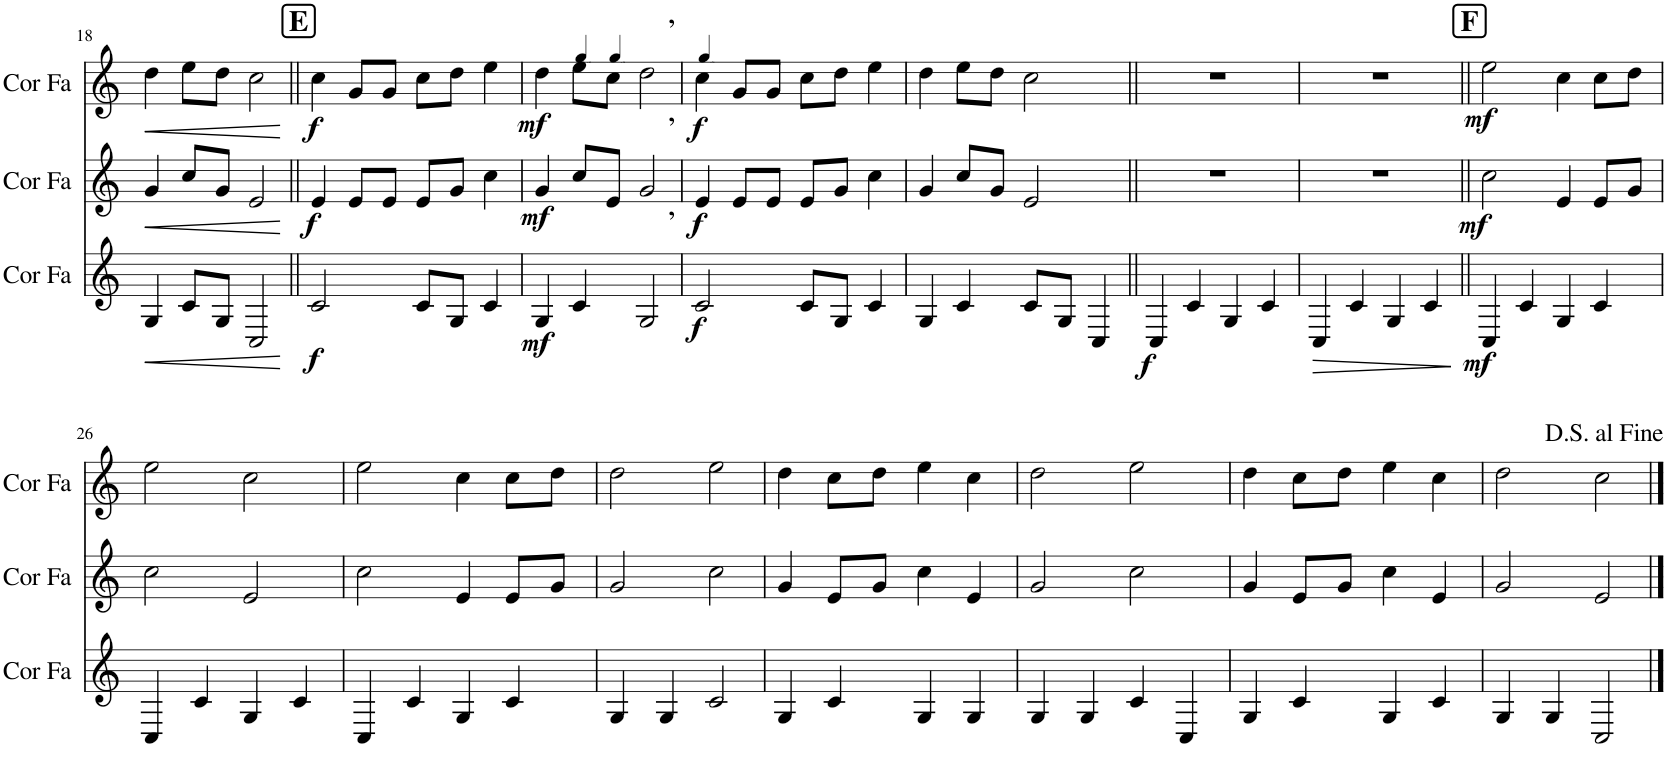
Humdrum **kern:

**kern	**dynam	**kern	**dynam	**kern	**dynam
*part3	*part3	*part2	*part2	*part1	*part1
*staff3	*staff3	*staff2	*staff2	*staff1	*staff1
*I"Cor en Fa	*	*I"Cor en Fa	*	*I"Cor en Fa	*
*I'Cor Fa	*	*I'Cor Fa	*	*I'Cor Fa	*
!!LO:PB:g=z
*clefG2	*	*clefG2	*	*clefG2	*
*Trd4c7	*	*Trd4c7	*	*Trd4c7	*
*k[]	*	*k[]	*	*k[]	*
*M4/4	*	*M4/4	*	*M4/4	*
=18	=18	=18	=18	=18	=18
!	!LO:HP:b	!	!LO:HP:b	!	!LO:HP:b
4G/	<	4g/	<	4dd\	<
8c/L	.	8cc/L	.	8ee\L	.
8G/J	.	8g/J	.	8dd\J	.
2C/	.	2e/	.	2cc\	.
.	[	.	[	.	[
!!LO:REH:place=s1:a:B:cj:fs=14:t=E
=19||	=19||	=19||	=19||	=19||	=19||
!	!LO:DY:b	!	!LO:DY:b	!	!LO:DY:b
2c/	f	4e/	f	4cc\	f
.	.	8e/L	.	8g/L	.
.	.	8e/J	.	8g/J	.
8c/L	.	8e/L	.	8cc\L	.
8G/J	.	8g/J	.	8dd\J	.
4c/	.	4cc\	.	4ee\	.
=20	=20	=20	=20	=20	=20
!	!LO:DY:b	!	!LO:DY:b	!	!LO:DY:b
4G/	mf	4g/	mf	4dd\	mf
*	*	*	*	*MM63	*
4c/	.	8cc/L	.	8ee\L	.
*	*	*	*	*MM54	*
.	.	8e/J	.	8cc\J	.
!	!	!	!	!LO:TX:a:t=,	!
!	!	!LO:TX:a:t=,	!	!	!
!LO:TX:a:t=,	!	!	!	!	!
2G/	.	2g/	.	2dd\	.
=21	=21	=21	=21	=21	=21
*	*	*	*	*MM70	*
!	!LO:DY:b	!	!LO:DY:b	!	!LO:DY:b
2c/	f	4e/	f	4cc\	f
.	.	8e/L	.	8g/L	.
.	.	8e/J	.	8g/J	.
8c/L	.	8e/L	.	8cc\L	.
8G/J	.	8g/J	.	8dd\J	.
4c/	.	4cc\	.	4ee\	.
=22	=22	=22	=22	=22	=22
4G/	.	4g/	.	4dd\	.
4c/	.	8cc/L	.	8ee\L	.
.	.	8g/J	.	8dd\J	.
8c/L	.	2e/	.	2cc\	.
8G/J	.	.	.	.	.
4C/	.	.	.	.	.
=23||	=23||	=23||	=23||	=23||	=23||
!	!LO:DY:b	!	!	!	!
4C/	f	1r	.	1r	.
4c/	.	.	.	.	.
4G/	.	.	.	.	.
4c/	.	.	.	.	.
=24	=24	=24	=24	=24	=24
!	!LO:HP:b	!	!	!	!
4C/	>	1r	.	1r	.
4c/	.	.	.	.	.
4G/	.	.	.	.	.
4c/	.	.	.	.	.
.	]	.	.	.	.
!!LO:REH:place=s1:a:B:cj:fs=14:t=F
=25||	=25||	=25||	=25||	=25||	=25||
!	!LO:DY:b	!	!LO:DY:b	!	!LO:DY:b
4C/	mf	2cc\	mf	2ee\	mf
4c/	.	.	.	.	.
4G/	.	4e/	.	4cc\	.
4c/	.	8e/L	.	8cc\L	.
.	.	8g/J	.	8dd\J	.
!!LO:LB:g=z
=26	=26	=26	=26	=26	=26
4C/	.	2cc\	.	2ee\	.
4c/	.	.	.	.	.
4G/	.	2e/	.	2cc\	.
4c/	.	.	.	.	.
=27	=27	=27	=27	=27	=27
4C/	.	2cc\	.	2ee\	.
4c/	.	.	.	.	.
4G/	.	4e/	.	4cc\	.
4c/	.	8e/L	.	8cc\L	.
.	.	8g/J	.	8dd\J	.
=28	=28	=28	=28	=28	=28
4G/	.	2g/	.	2dd\	.
4G/	.	.	.	.	.
2c/	.	2cc\	.	2ee\	.
=29	=29	=29	=29	=29	=29
4G/	.	4g/	.	4dd\	.
4c/	.	8e/L	.	8cc\L	.
.	.	8g/J	.	8dd\J	.
4G/	.	4cc\	.	4ee\	.
4G/	.	4e/	.	4cc\	.
=30	=30	=30	=30	=30	=30
4G/	.	2g/	.	2dd\	.
4G/	.	.	.	.	.
4c/	.	2cc\	.	2ee\	.
4C/	.	.	.	.	.
=31	=31	=31	=31	=31	=31
4G/	.	4g/	.	4dd\	.
4c/	.	8e/L	.	8cc\L	.
.	.	8g/J	.	8dd\J	.
4G/	.	4cc\	.	4ee\	.
4c/	.	4e/	.	4cc\	.
=32	=32	=32	=32	=32	=32
4G/	.	2g/	.	2dd\	.
4G/	.	.	.	.	.
2C/	.	2e/	.	2cc\	.
==	==	==	==	==	==
*-	*-	*-	*-	*-	*-
